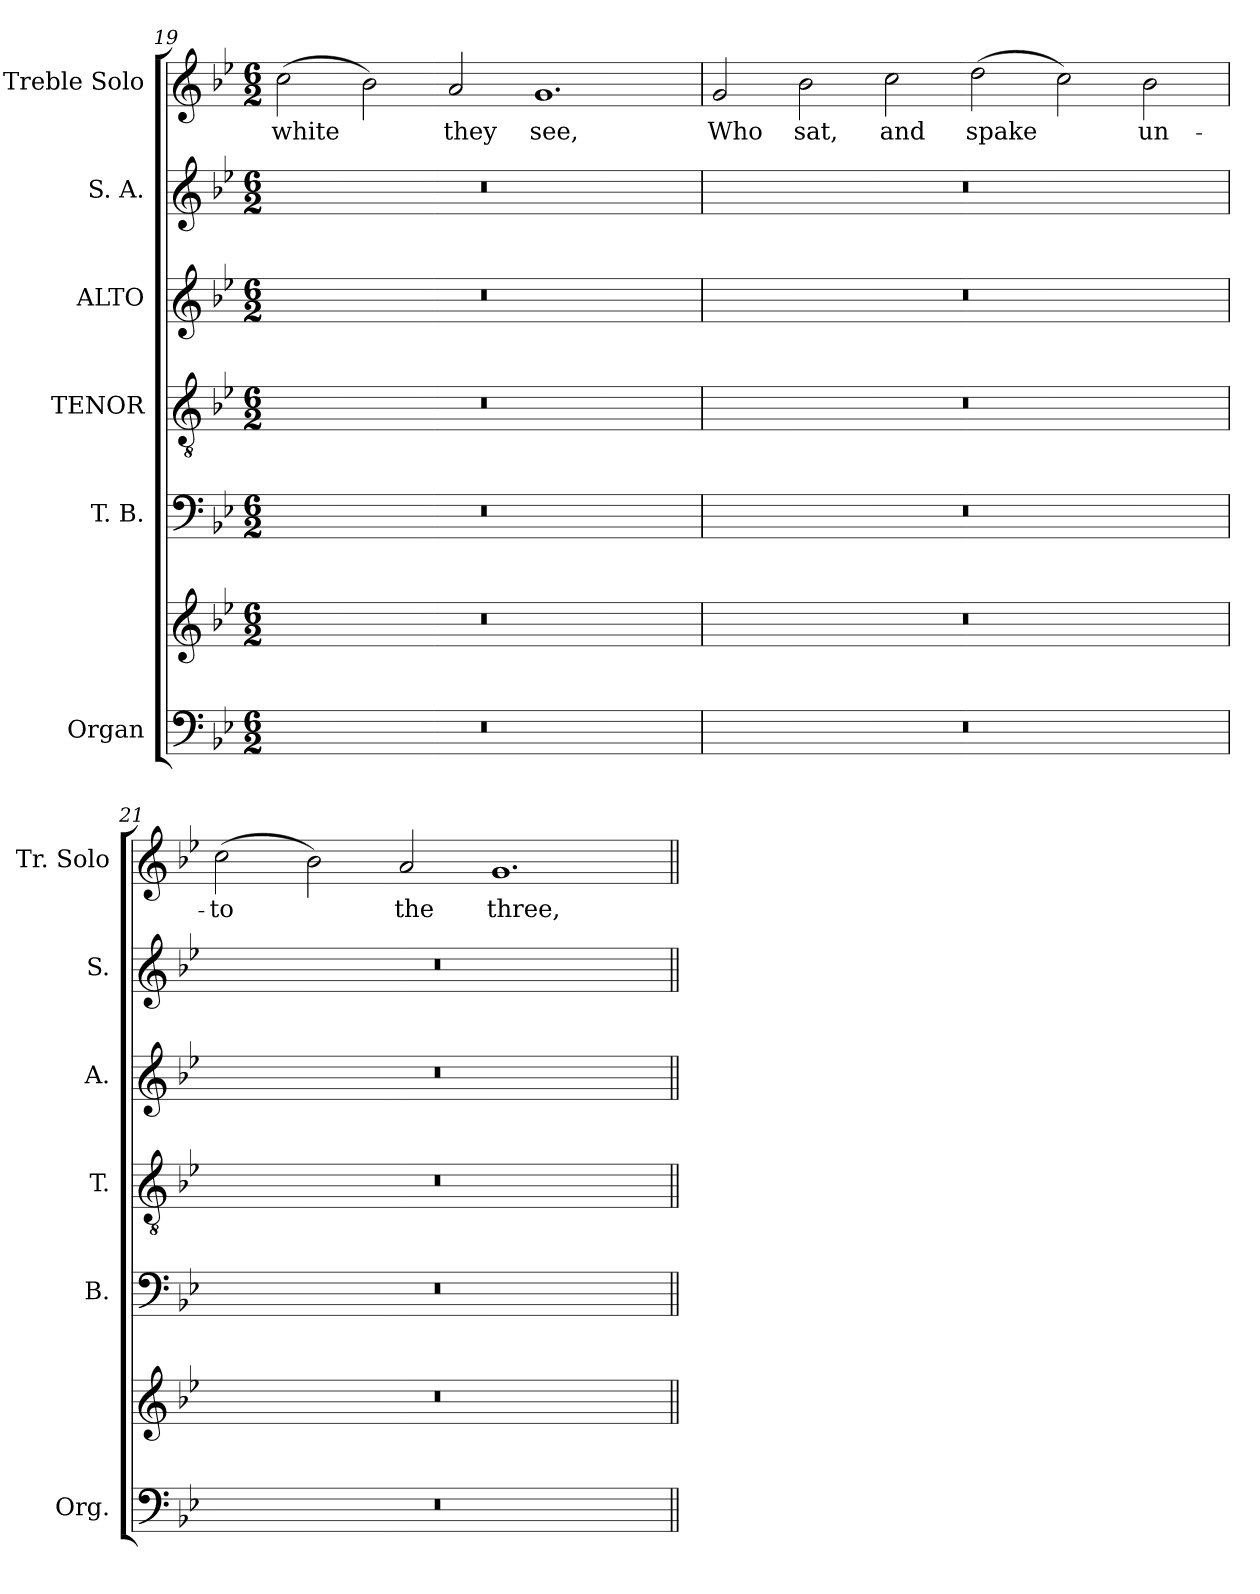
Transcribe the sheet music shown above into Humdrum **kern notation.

**kern	**kern	**kern	**kern	**kern	**kern	**kern	**text
*part6	*part6	*part5	*part4	*part3	*part2	*part1	*part1
*staff7	*staff6	*staff5	*staff4	*staff3	*staff2	*staff1	*staff1
*I"Organ	*	*I"T. B.	*I"TENOR	*I"ALTO	*I"S. A.	*I"Treble Solo	*
*I'Org.	*	*I'B.	*I'T.	*I'A.	*I'S.	*I'Tr. Solo	*
*clefF4	*clefG2	*clefF4	*clefGv2	*clefG2	*clefG2	*clefG2	*
*	*	*	*ITrd7c12	*	*	*	*
*k[b-e-]	*k[b-e-]	*k[b-e-]	*k[b-e-]	*k[b-e-]	*k[b-e-]	*k[b-e-]	*
*g:	*g:	*g:	*g:	*g:	*g:	*g:	*
*M6/2	*M6/2	*M6/2	*M6/2	*M6/2	*M6/2	*M6/2	*
=19	=19	=19	=19	=19	=19	=19	=19
!LO:N:vis=1	!LO:N:vis=1	!LO:N:vis=1	!LO:N:vis=1	!LO:N:vis=1	!LO:N:vis=1	!	!
!	!	!	!	!	!	!	!LO:LY:b:color=#000000
0.r	0.r	0.r	0.r	0.r	0.r	(2cci\	white
.	.	.	.	.	.	2b-i\)	.
!	!	!	!	!	!	!	!LO:LY:b:color=#000000
.	.	.	.	.	.	2ai/	they
!	!	!	!	!	!	!	!LO:LY:b:color=#000000
.	.	.	.	.	.	1.gi	see,
=20	=20	=20	=20	=20	=20	=20	=20
!LO:N:vis=1	!LO:N:vis=1	!LO:N:vis=1	!LO:N:vis=1	!LO:N:vis=1	!LO:N:vis=1	!	!
!	!	!	!	!	!	!	!LO:LY:b:color=#000000
0.r	0.r	0.r	0.r	0.r	0.r	2gi/	Who
!	!	!	!	!	!	!	!LO:LY:b:color=#000000
.	.	.	.	.	.	2b-i\	sat,
!	!	!	!	!	!	!	!LO:LY:b:color=#000000
.	.	.	.	.	.	2cci\	and
!	!	!	!	!	!	!	!LO:LY:b:color=#000000
.	.	.	.	.	.	(2ddi\	spake
.	.	.	.	.	.	2cci\)	.
!	!	!	!	!	!	!	!LO:LY:b:color=#000000
.	.	.	.	.	.	2b-i\	un-
!!LO:LB:g=z
=21	=21	=21	=21	=21	=21	=21	=21
!LO:N:vis=1	!LO:N:vis=1	!LO:N:vis=1	!LO:N:vis=1	!LO:N:vis=1	!LO:N:vis=1	!	!
!	!	!	!	!	!	!	!LO:LY:b:color=#000000
0.r	0.r	0.r	0.r	0.r	0.r	(2cci\	-to
.	.	.	.	.	.	2b-i\)	.
!	!	!	!	!	!	!	!LO:LY:b:color=#000000
.	.	.	.	.	.	2ai/	the
!	!	!	!	!	!	!	!LO:LY:b:color=#000000
.	.	.	.	.	.	1.gi	three,
=||	=||	=||	=||	=||	=||	=||	=||
*-	*-	*-	*-	*-	*-	*-	*-
